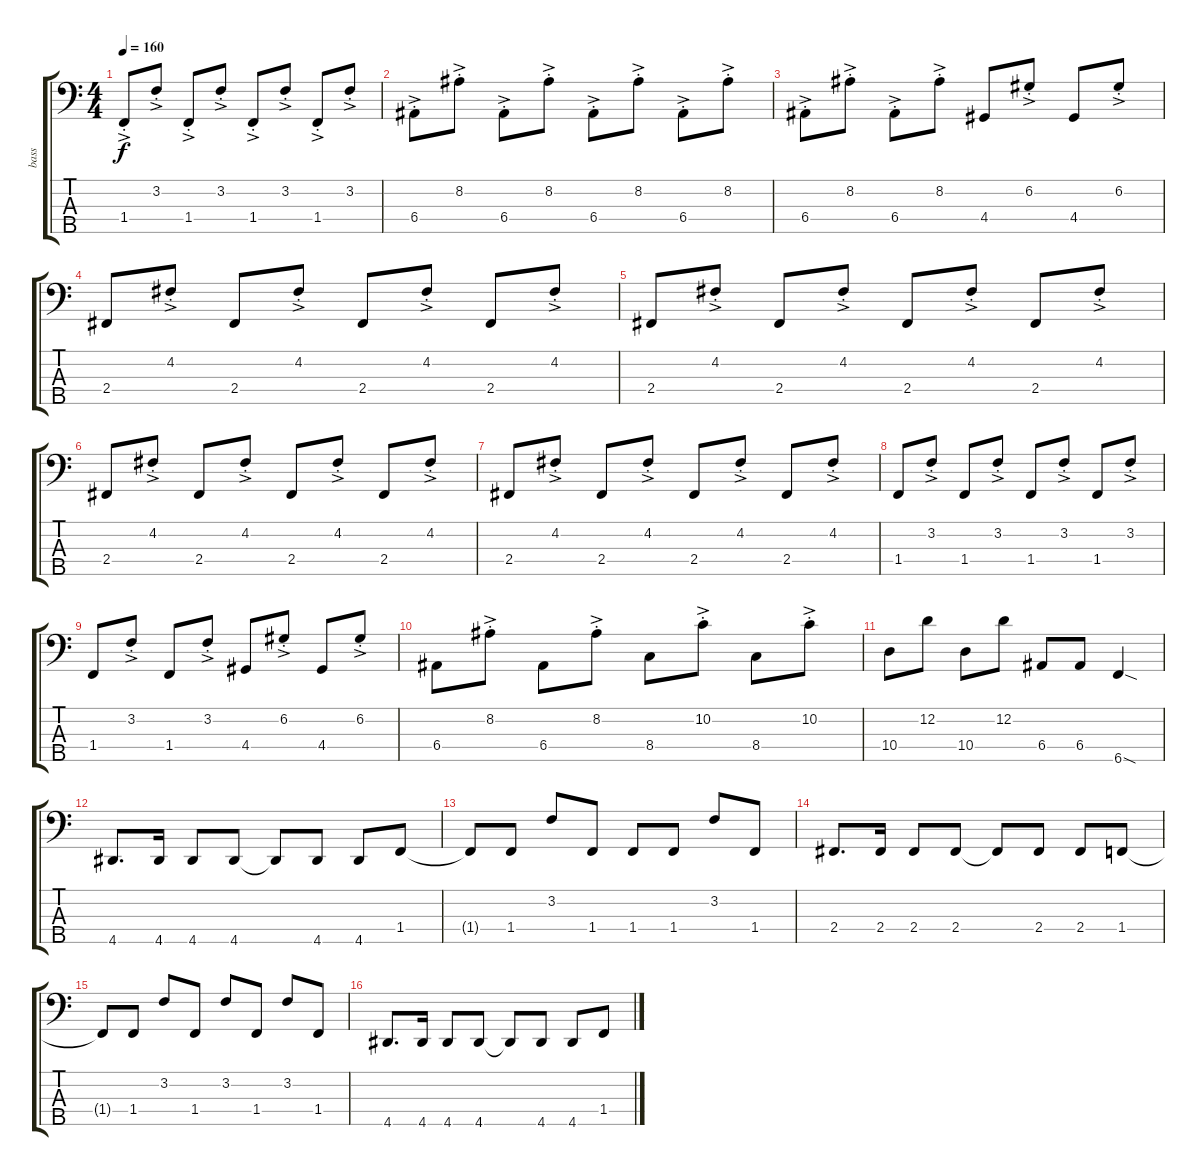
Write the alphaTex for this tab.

\track ("bass" "bass") {instrument electricbassfinger}
\staff {score tabs}
\tuning (G2 D2 A1 E1 B0) {hide}
\ts (4 4)
\tempo 160
\clef f4
\ks c
1.4{ac st}.8{dy f} 3.2{ac st}.8 1.4{ac st}.8 3.2{ac st}.8 1.4{ac st}.8 3.2{ac st}.8 1.4{ac st}.8 3.2{ac st}.8 |
6.4{ac st}.8 8.2{ac st}.8 6.4{ac st}.8 8.2{ac st}.8 6.4{ac st}.8 8.2{ac st}.8 6.4{ac st}.8 8.2{ac st}.8 |
6.4{ac st}.8 8.2{ac st}.8 6.4{ac st}.8 8.2{ac st}.8 4.4.8 6.2{ac st}.8 4.4.8 6.2{ac st}.8 |
2.4.8 4.2{ac st}.8 2.4.8 4.2{ac st}.8 2.4.8 4.2{ac st}.8 2.4.8 4.2{ac st}.8 |
2.4.8 4.2{ac st}.8 2.4.8 4.2{ac st}.8 2.4.8 4.2{ac st}.8 2.4.8 4.2{ac st}.8 |
2.4.8 4.2{ac st}.8 2.4.8 4.2{ac st}.8 2.4.8 4.2{ac st}.8 2.4.8 4.2{ac st}.8 |
2.4.8 4.2{ac st}.8 2.4.8 4.2{ac st}.8 2.4.8 4.2{ac st}.8 2.4.8 4.2{ac st}.8 |
1.4.8 3.2{ac st}.8 1.4.8 3.2{ac st}.8 1.4.8 3.2{ac st}.8 1.4.8 3.2{ac st}.8 |
1.4.8 3.2{ac st}.8 1.4.8 3.2{ac st}.8 4.4.8 6.2{ac st}.8 4.4.8 6.2{ac st}.8 |
6.4.8 8.2{ac st}.8 6.4.8 8.2{ac st}.8 8.4.8 10.2{ac st}.8 8.4.8 10.2{ac st}.8 |
10.4.8 12.2.8 10.4.8 12.2.8 6.4.8 6.4.8 6.5{sod}.4 |
4.5.8{d} 4.5.16 4.5.8 4.5.8 4.5{t}.8 4.5.8 4.5.8 1.4.8 |
1.4{t}.8 1.4.8 3.2.8 1.4.8 1.4.8 1.4.8 3.2.8 1.4.8 |
2.4.8{d} 2.4.16 2.4.8 2.4.8 2.4{t}.8 2.4.8 2.4.8 1.4.8 |
1.4{t}.8 1.4.8 3.2.8 1.4.8 3.2.8 1.4.8 3.2.8 1.4.8 |
4.5.8{d} 4.5.16 4.5.8 4.5.8 4.5{t}.8 4.5.8 4.5.8 1.4.8
